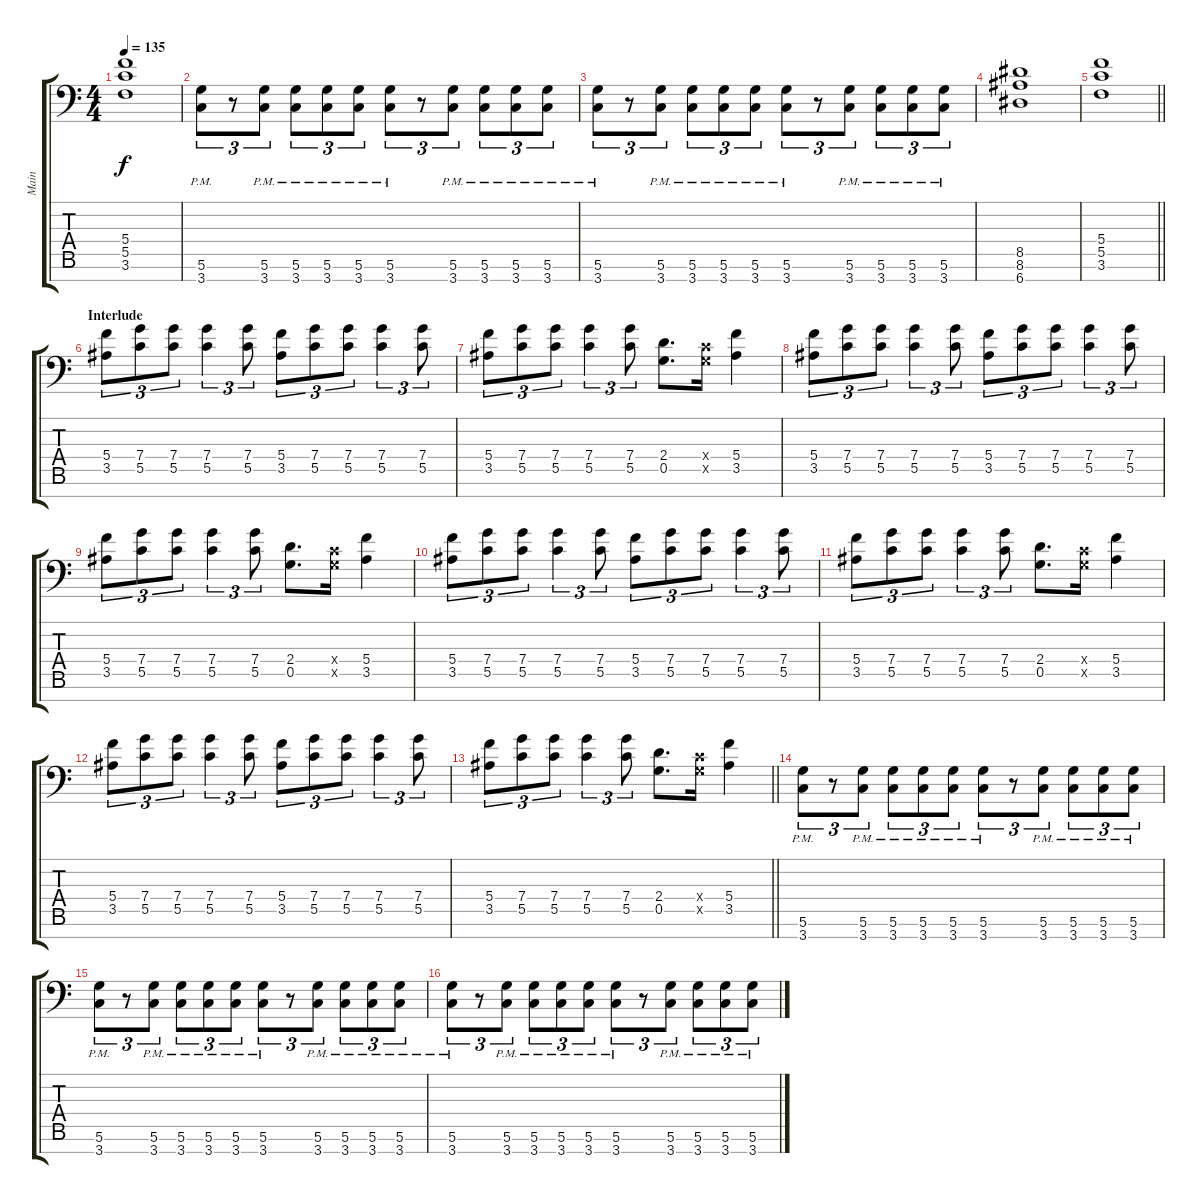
\track ("Main" "Main") {instrument distortionguitar}
\staff {score tabs}
\tuning (D4 A3 F3 C3 G2 D2 A1) {hide}
\ts (4 4)
\tempo 135
\clef f4
\ks c
(5.4 5.5 3.6).1{dy f} |
(5.6{pm} 3.7{pm}).8{tu (3 2)} r.8{tu (3 2)} (5.6{pm} 3.7{pm}).8{tu (3 2)} (5.6{pm} 3.7{pm}).8{tu (3 2)} (5.6{pm} 3.7{pm}).8{tu (3 2)} (5.6{pm} 3.7{pm}).8{tu (3 2)} (5.6{pm} 3.7{pm}).8{tu (3 2)} r.8{tu (3 2)} (5.6{pm} 3.7{pm}).8{tu (3 2)} (5.6{pm} 3.7{pm}).8{tu (3 2)} (5.6{pm} 3.7{pm}).8{tu (3 2)} (5.6{pm} 3.7{pm}).8{tu (3 2)} |
(5.6{pm} 3.7{pm}).8{tu (3 2)} r.8{tu (3 2)} (5.6{pm} 3.7{pm}).8{tu (3 2)} (5.6{pm} 3.7{pm}).8{tu (3 2)} (5.6{pm} 3.7{pm}).8{tu (3 2)} (5.6{pm} 3.7{pm}).8{tu (3 2)} (5.6{pm} 3.7{pm}).8{tu (3 2)} r.8{tu (3 2)} (5.6{pm} 3.7{pm}).8{tu (3 2)} (5.6{pm} 3.7{pm}).8{tu (3 2)} (5.6{pm} 3.7{pm}).8{tu (3 2)} (5.6{pm} 3.7{pm}).8{tu (3 2)} |
(8.5 8.6 6.7).1 |
\barLineRight lightlight
(5.4 5.5 3.6).1 |
\section ("" "Interlude")
(5.4 3.5).8{tu (3 2)} (7.4 5.5).8{tu (3 2)} (7.4 5.5).8{tu (3 2)} (7.4 5.5).4{tu (3 2)} (7.4 5.5).8{tu (3 2)} (5.4 3.5).8{tu (3 2)} (7.4 5.5).8{tu (3 2)} (7.4 5.5).8{tu (3 2)} (7.4 5.5).4{tu (3 2)} (7.4 5.5).8{tu (3 2)} |
(5.4 3.5).8{tu (3 2)} (7.4 5.5).8{tu (3 2)} (7.4 5.5).8{tu (3 2)} (7.4 5.5).4{tu (3 2)} (7.4 5.5).8{tu (3 2)} (2.4 0.5).8{d} (0.4{x} 0.5{x}).16 (5.4 3.5).4 |
(5.4 3.5).8{tu (3 2)} (7.4 5.5).8{tu (3 2)} (7.4 5.5).8{tu (3 2)} (7.4 5.5).4{tu (3 2)} (7.4 5.5).8{tu (3 2)} (5.4 3.5).8{tu (3 2)} (7.4 5.5).8{tu (3 2)} (7.4 5.5).8{tu (3 2)} (7.4 5.5).4{tu (3 2)} (7.4 5.5).8{tu (3 2)} |
(5.4 3.5).8{tu (3 2)} (7.4 5.5).8{tu (3 2)} (7.4 5.5).8{tu (3 2)} (7.4 5.5).4{tu (3 2)} (7.4 5.5).8{tu (3 2)} (2.4 0.5).8{d} (0.4{x} 0.5{x}).16 (5.4 3.5).4 |
(5.4 3.5).8{tu (3 2)} (7.4 5.5).8{tu (3 2)} (7.4 5.5).8{tu (3 2)} (7.4 5.5).4{tu (3 2)} (7.4 5.5).8{tu (3 2)} (5.4 3.5).8{tu (3 2)} (7.4 5.5).8{tu (3 2)} (7.4 5.5).8{tu (3 2)} (7.4 5.5).4{tu (3 2)} (7.4 5.5).8{tu (3 2)} |
(5.4 3.5).8{tu (3 2)} (7.4 5.5).8{tu (3 2)} (7.4 5.5).8{tu (3 2)} (7.4 5.5).4{tu (3 2)} (7.4 5.5).8{tu (3 2)} (2.4 0.5).8{d} (0.4{x} 0.5{x}).16 (5.4 3.5).4 |
(5.4 3.5).8{tu (3 2)} (7.4 5.5).8{tu (3 2)} (7.4 5.5).8{tu (3 2)} (7.4 5.5).4{tu (3 2)} (7.4 5.5).8{tu (3 2)} (5.4 3.5).8{tu (3 2)} (7.4 5.5).8{tu (3 2)} (7.4 5.5).8{tu (3 2)} (7.4 5.5).4{tu (3 2)} (7.4 5.5).8{tu (3 2)} |
\barLineRight lightlight
(5.4 3.5).8{tu (3 2)} (7.4 5.5).8{tu (3 2)} (7.4 5.5).8{tu (3 2)} (7.4 5.5).4{tu (3 2)} (7.4 5.5).8{tu (3 2)} (2.4 0.5).8{d} (0.4{x} 0.5{x}).16 (5.4 3.5).4 |
\section ("" "")
(5.6{pm} 3.7{pm}).8{tu (3 2)} r.8{tu (3 2)} (5.6{pm} 3.7{pm}).8{tu (3 2)} (5.6{pm} 3.7{pm}).8{tu (3 2)} (5.6{pm} 3.7{pm}).8{tu (3 2)} (5.6{pm} 3.7{pm}).8{tu (3 2)} (5.6{pm} 3.7{pm}).8{tu (3 2)} r.8{tu (3 2)} (5.6{pm} 3.7{pm}).8{tu (3 2)} (5.6{pm} 3.7{pm}).8{tu (3 2)} (5.6{pm} 3.7{pm}).8{tu (3 2)} (5.6{pm} 3.7{pm}).8{tu (3 2)} |
(5.6{pm} 3.7{pm}).8{tu (3 2)} r.8{tu (3 2)} (5.6{pm} 3.7{pm}).8{tu (3 2)} (5.6{pm} 3.7{pm}).8{tu (3 2)} (5.6{pm} 3.7{pm}).8{tu (3 2)} (5.6{pm} 3.7{pm}).8{tu (3 2)} (5.6{pm} 3.7{pm}).8{tu (3 2)} r.8{tu (3 2)} (5.6{pm} 3.7{pm}).8{tu (3 2)} (5.6{pm} 3.7{pm}).8{tu (3 2)} (5.6{pm} 3.7{pm}).8{tu (3 2)} (5.6{pm} 3.7{pm}).8{tu (3 2)} |
(5.6{pm} 3.7{pm}).8{tu (3 2)} r.8{tu (3 2)} (5.6{pm} 3.7{pm}).8{tu (3 2)} (5.6{pm} 3.7{pm}).8{tu (3 2)} (5.6{pm} 3.7{pm}).8{tu (3 2)} (5.6{pm} 3.7{pm}).8{tu (3 2)} (5.6{pm} 3.7{pm}).8{tu (3 2)} r.8{tu (3 2)} (5.6{pm} 3.7{pm}).8{tu (3 2)} (5.6{pm} 3.7{pm}).8{tu (3 2)} (5.6{pm} 3.7{pm}).8{tu (3 2)} (5.6{pm} 3.7{pm}).8{tu (3 2)}
